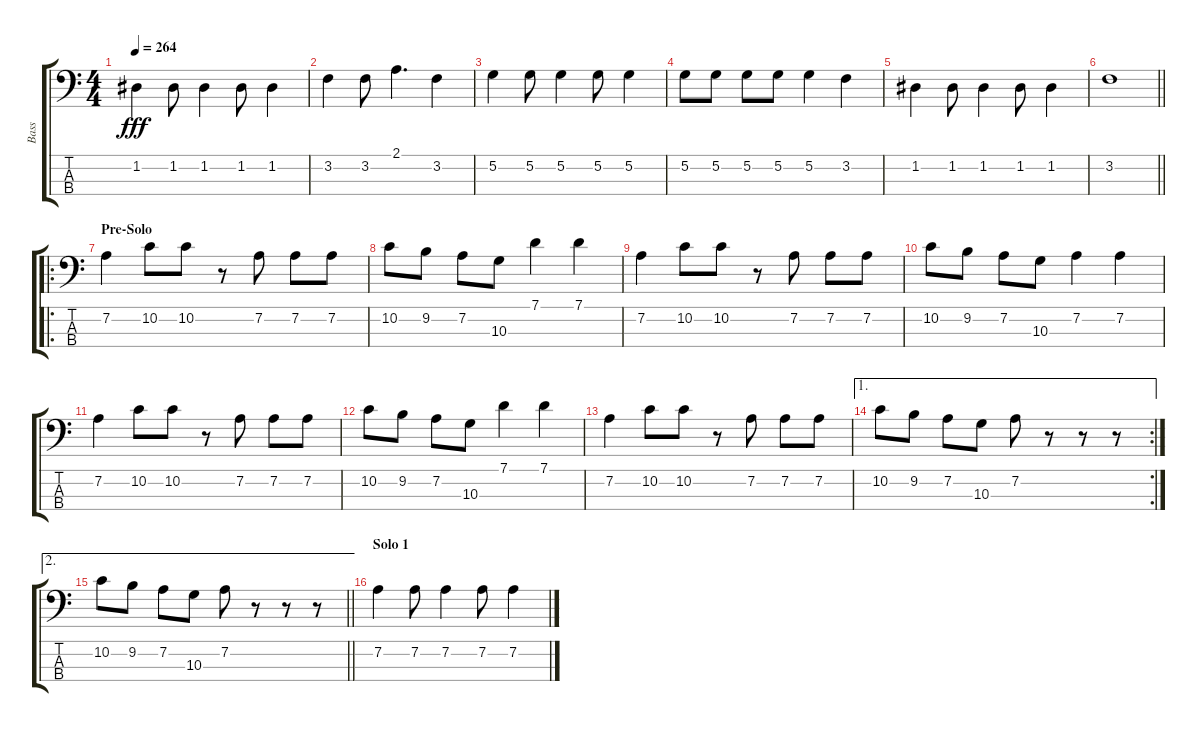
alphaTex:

\track ("Bass" "Bass") {instrument electricbasspick}
\staff {score tabs}
\tuning (G2 D2 A1 E1) {hide}
\ts (4 4)
\tempo 264
\clef f4
\ks c
1.2.4{dy fff} 1.2.8 1.2.4 1.2.8 1.2.4 |
3.2.4 3.2.8 2.1.4{d} 3.2.4 |
5.2.4 5.2.8 5.2.4 5.2.8 5.2.4 |
5.2.8 5.2.8 5.2.8 5.2.8 5.2.4 3.2.4 |
1.2.4 1.2.8 1.2.4 1.2.8 1.2.4 |
\barLineRight lightlight
3.2.1 |
\ro
\section ("" "Pre-Solo")
7.2.4 10.2.8 10.2.8 r.8 7.2.8 7.2.8 7.2.8 |
10.2.8 9.2.8 7.2.8 10.3.8 7.1.4 7.1.4 |
7.2.4 10.2.8 10.2.8 r.8 7.2.8 7.2.8 7.2.8 |
10.2.8 9.2.8 7.2.8 10.3.8 7.2.4 7.2.4 |
7.2.4 10.2.8 10.2.8 r.8 7.2.8 7.2.8 7.2.8 |
10.2.8 9.2.8 7.2.8 10.3.8 7.1.4 7.1.4 |
7.2.4 10.2.8 10.2.8 r.8 7.2.8 7.2.8 7.2.8 |
\ae 1
\rc 2
10.2.8 9.2.8 7.2.8 10.3.8 7.2.8 r.8 r.8 r.8 |
\ae 2
\barLineRight lightlight
10.2.8 9.2.8 7.2.8 10.3.8 7.2.8 r.8 r.8 r.8 |
\section ("" "Solo 1")
7.2.4 7.2.8 7.2.4 7.2.8 7.2.4
